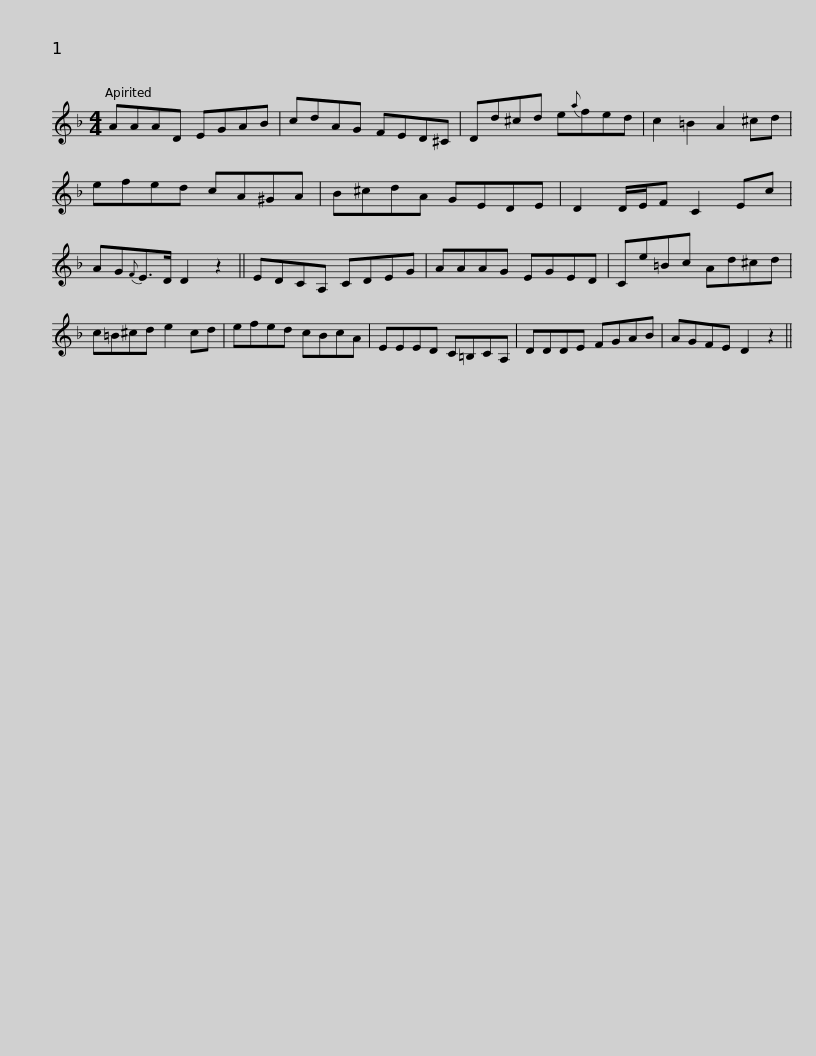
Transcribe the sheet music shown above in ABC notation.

X:1
L:1/8
M:4/4
I:linebreak $
K:Dmin
V:1 treble
V:1
 AAAD EGAB | cdAG FED^C | Dd^cd e{a}fed | c2 =B2 A2 ^cd | efed cA^GA |$ %5
 B^cdA GEDE | D2 D/E/F C2 Ec | AG{F}E>D D2 z2 || EDCA, CDEG | AAAG EGED |$ %10
 Ce=Bc Ad^cd | c=B^cd e2 cd | efed cBcA | EEED C=B,CA, | DDDE FGAB |$ %15
 AGFE D2 z2 || %16
